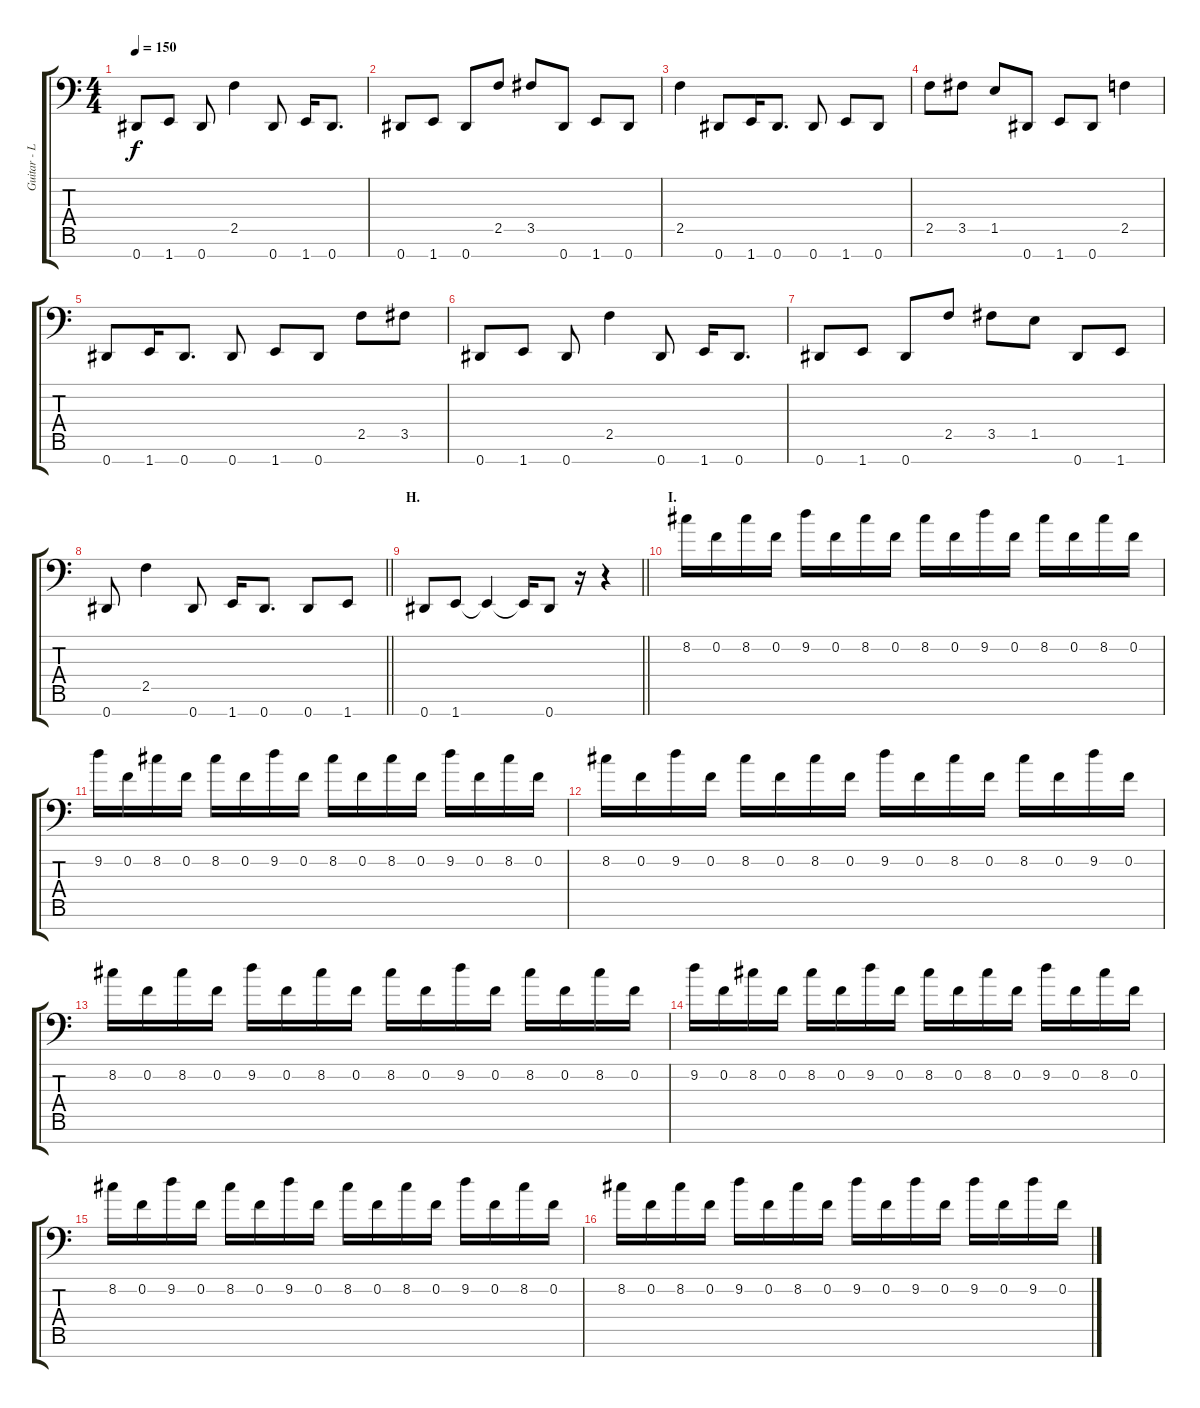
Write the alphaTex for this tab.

\track ("Guitar - Left" "Guitar - L") {instrument distortionguitar}
\staff {score tabs}
\tuning (Eb3 F3 Db3 Ab2 Eb2 Bb1 Eb1) {hide}
\ts (4 4)
\tempo 150
\clef f4
\ks c
0.7.8{dy f} 1.7.8 0.7.8 2.5.4 0.7.8 1.7.16 0.7.8{d} |
0.7.8 1.7.8 0.7.8 2.5.8 3.5.8 0.7.8 1.7.8 0.7.8 |
2.5.4 0.7.8 1.7.16 0.7.8{d} 0.7.8 1.7.8 0.7.8 |
2.5.8 3.5.8 1.5.8 0.7.8 1.7.8 0.7.8 2.5.4 |
0.7.8 1.7.16 0.7.8{d} 0.7.8 1.7.8 0.7.8 2.5.8 3.5.8 |
0.7.8 1.7.8 0.7.8 2.5.4 0.7.8 1.7.16 0.7.8{d} |
0.7.8 1.7.8 0.7.8 2.5.8 3.5.8 1.5.8 0.7.8 1.7.8 |
\barLineRight lightlight
0.7.8 2.5.4 0.7.8 1.7.16 0.7.8{d} 0.7.8 1.7.8 |
\section ("" "H.")
\barLineRight lightlight
0.7.8 1.7.8 1.7{t}.4 1.7{t}.16 0.7.8 r.16 r.4 |
\section ("" "I.")
8.2.16 0.2.16 8.2.16 0.2.16 9.2.16 0.2.16 8.2.16 0.2.16 8.2.16 0.2.16 9.2.16 0.2.16 8.2.16 0.2.16 8.2.16 0.2.16 |
9.2.16 0.2.16 8.2.16 0.2.16 8.2.16 0.2.16 9.2.16 0.2.16 8.2.16 0.2.16 8.2.16 0.2.16 9.2.16 0.2.16 8.2.16 0.2.16 |
8.2.16 0.2.16 9.2.16 0.2.16 8.2.16 0.2.16 8.2.16 0.2.16 9.2.16 0.2.16 8.2.16 0.2.16 8.2.16 0.2.16 9.2.16 0.2.16 |
8.2.16 0.2.16 8.2.16 0.2.16 9.2.16 0.2.16 8.2.16 0.2.16 8.2.16 0.2.16 9.2.16 0.2.16 8.2.16 0.2.16 8.2.16 0.2.16 |
9.2.16 0.2.16 8.2.16 0.2.16 8.2.16 0.2.16 9.2.16 0.2.16 8.2.16 0.2.16 8.2.16 0.2.16 9.2.16 0.2.16 8.2.16 0.2.16 |
8.2.16 0.2.16 9.2.16 0.2.16 8.2.16 0.2.16 9.2.16 0.2.16 8.2.16 0.2.16 8.2.16 0.2.16 9.2.16 0.2.16 8.2.16 0.2.16 |
8.2.16 0.2.16 8.2.16 0.2.16 9.2.16 0.2.16 8.2.16 0.2.16 9.2.16 0.2.16 9.2.16 0.2.16 9.2.16 0.2.16 9.2.16 0.2.16
